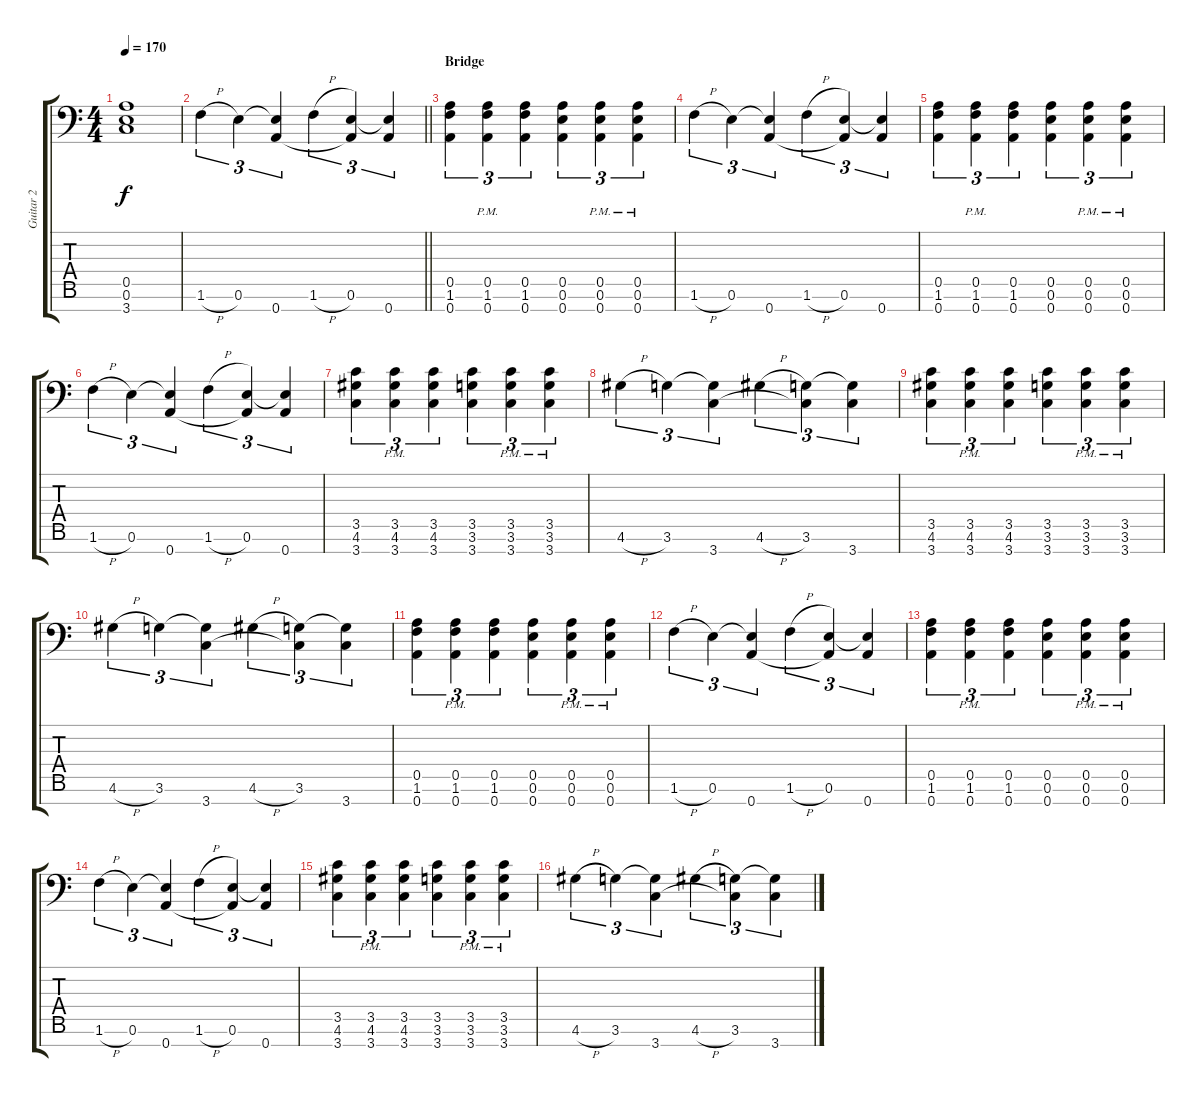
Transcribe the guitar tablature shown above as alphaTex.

\track ("Guitar 2" "Guitar 2") {instrument overdrivenguitar}
\staff {score tabs}
\tuning (E4 B3 G3 D3 A2 E2 A1) {hide}
\ts (4 4)
\tempo 170
\clef f4
\ks c
(0.5 0.6 3.7).1{dy f} |
\barLineRight lightlight
1.6{h}.4{tu (3 2)} 0.6.4{tu (3 2)} (0.6{t} 0.7).4{tu (3 2)} 1.6{h}.4{tu (3 2)} (0.6 0.7{t}).4{tu (3 2)} (0.6{t} 0.7).4{tu (3 2)} |
\section ("" "Bridge")
(0.5 1.6 0.7).4{tu (3 2)} (0.5{pm} 1.6{pm} 0.7{pm}).4{tu (3 2)} (0.5 1.6 0.7).4{tu (3 2)} (0.5 0.6 0.7).4{tu (3 2)} (0.5{pm} 0.6{pm} 0.7{pm}).4{tu (3 2)} (0.5{pm} 0.6{pm} 0.7{pm}).4{tu (3 2)} |
1.6{h}.4{tu (3 2)} 0.6.4{tu (3 2)} (0.6{t} 0.7).4{tu (3 2)} 1.6{h}.4{tu (3 2)} (0.6 0.7{t}).4{tu (3 2)} (0.6{t} 0.7).4{tu (3 2)} |
(0.5 1.6 0.7).4{tu (3 2)} (0.5{pm} 1.6{pm} 0.7{pm}).4{tu (3 2)} (0.5 1.6 0.7).4{tu (3 2)} (0.5 0.6 0.7).4{tu (3 2)} (0.5{pm} 0.6{pm} 0.7{pm}).4{tu (3 2)} (0.5{pm} 0.6{pm} 0.7{pm}).4{tu (3 2)} |
1.6{h}.4{tu (3 2)} 0.6.4{tu (3 2)} (0.6{t} 0.7).4{tu (3 2)} 1.6{h}.4{tu (3 2)} (0.6 0.7{t}).4{tu (3 2)} (0.6{t} 0.7).4{tu (3 2)} |
(3.5 4.6 3.7).4{tu (3 2)} (3.5{pm} 4.6{pm} 3.7{pm}).4{tu (3 2)} (3.5 4.6 3.7).4{tu (3 2)} (3.5 3.6 3.7).4{tu (3 2)} (3.5{pm} 3.6{pm} 3.7{pm}).4{tu (3 2)} (3.5{pm} 3.6{pm} 3.7{pm}).4{tu (3 2)} |
4.6{h}.4{tu (3 2)} 3.6.4{tu (3 2)} (3.6{t} 3.7).4{tu (3 2)} 4.6{h}.4{tu (3 2)} (3.6 3.7{t}).4{tu (3 2)} (3.6{t} 3.7).4{tu (3 2)} |
(3.5 4.6 3.7).4{tu (3 2)} (3.5{pm} 4.6{pm} 3.7{pm}).4{tu (3 2)} (3.5 4.6 3.7).4{tu (3 2)} (3.5 3.6 3.7).4{tu (3 2)} (3.5{pm} 3.6{pm} 3.7{pm}).4{tu (3 2)} (3.5{pm} 3.6{pm} 3.7{pm}).4{tu (3 2)} |
4.6{h}.4{tu (3 2)} 3.6.4{tu (3 2)} (3.6{t} 3.7).4{tu (3 2)} 4.6{h}.4{tu (3 2)} (3.6 3.7{t}).4{tu (3 2)} (3.6{t} 3.7).4{tu (3 2)} |
(0.5 1.6 0.7).4{tu (3 2)} (0.5{pm} 1.6{pm} 0.7{pm}).4{tu (3 2)} (0.5 1.6 0.7).4{tu (3 2)} (0.5 0.6 0.7).4{tu (3 2)} (0.5{pm} 0.6{pm} 0.7{pm}).4{tu (3 2)} (0.5{pm} 0.6{pm} 0.7{pm}).4{tu (3 2)} |
1.6{h}.4{tu (3 2)} 0.6.4{tu (3 2)} (0.6{t} 0.7).4{tu (3 2)} 1.6{h}.4{tu (3 2)} (0.6 0.7{t}).4{tu (3 2)} (0.6{t} 0.7).4{tu (3 2)} |
(0.5 1.6 0.7).4{tu (3 2)} (0.5{pm} 1.6{pm} 0.7{pm}).4{tu (3 2)} (0.5 1.6 0.7).4{tu (3 2)} (0.5 0.6 0.7).4{tu (3 2)} (0.5{pm} 0.6{pm} 0.7{pm}).4{tu (3 2)} (0.5{pm} 0.6{pm} 0.7{pm}).4{tu (3 2)} |
1.6{h}.4{tu (3 2)} 0.6.4{tu (3 2)} (0.6{t} 0.7).4{tu (3 2)} 1.6{h}.4{tu (3 2)} (0.6 0.7{t}).4{tu (3 2)} (0.6{t} 0.7).4{tu (3 2)} |
(3.5 4.6 3.7).4{tu (3 2)} (3.5{pm} 4.6{pm} 3.7{pm}).4{tu (3 2)} (3.5 4.6 3.7).4{tu (3 2)} (3.5 3.6 3.7).4{tu (3 2)} (3.5{pm} 3.6{pm} 3.7{pm}).4{tu (3 2)} (3.5{pm} 3.6{pm} 3.7{pm}).4{tu (3 2)} |
4.6{h}.4{tu (3 2)} 3.6.4{tu (3 2)} (3.6{t} 3.7).4{tu (3 2)} 4.6{h}.4{tu (3 2)} (3.6 3.7{t}).4{tu (3 2)} (3.6{t} 3.7).4{tu (3 2)}
